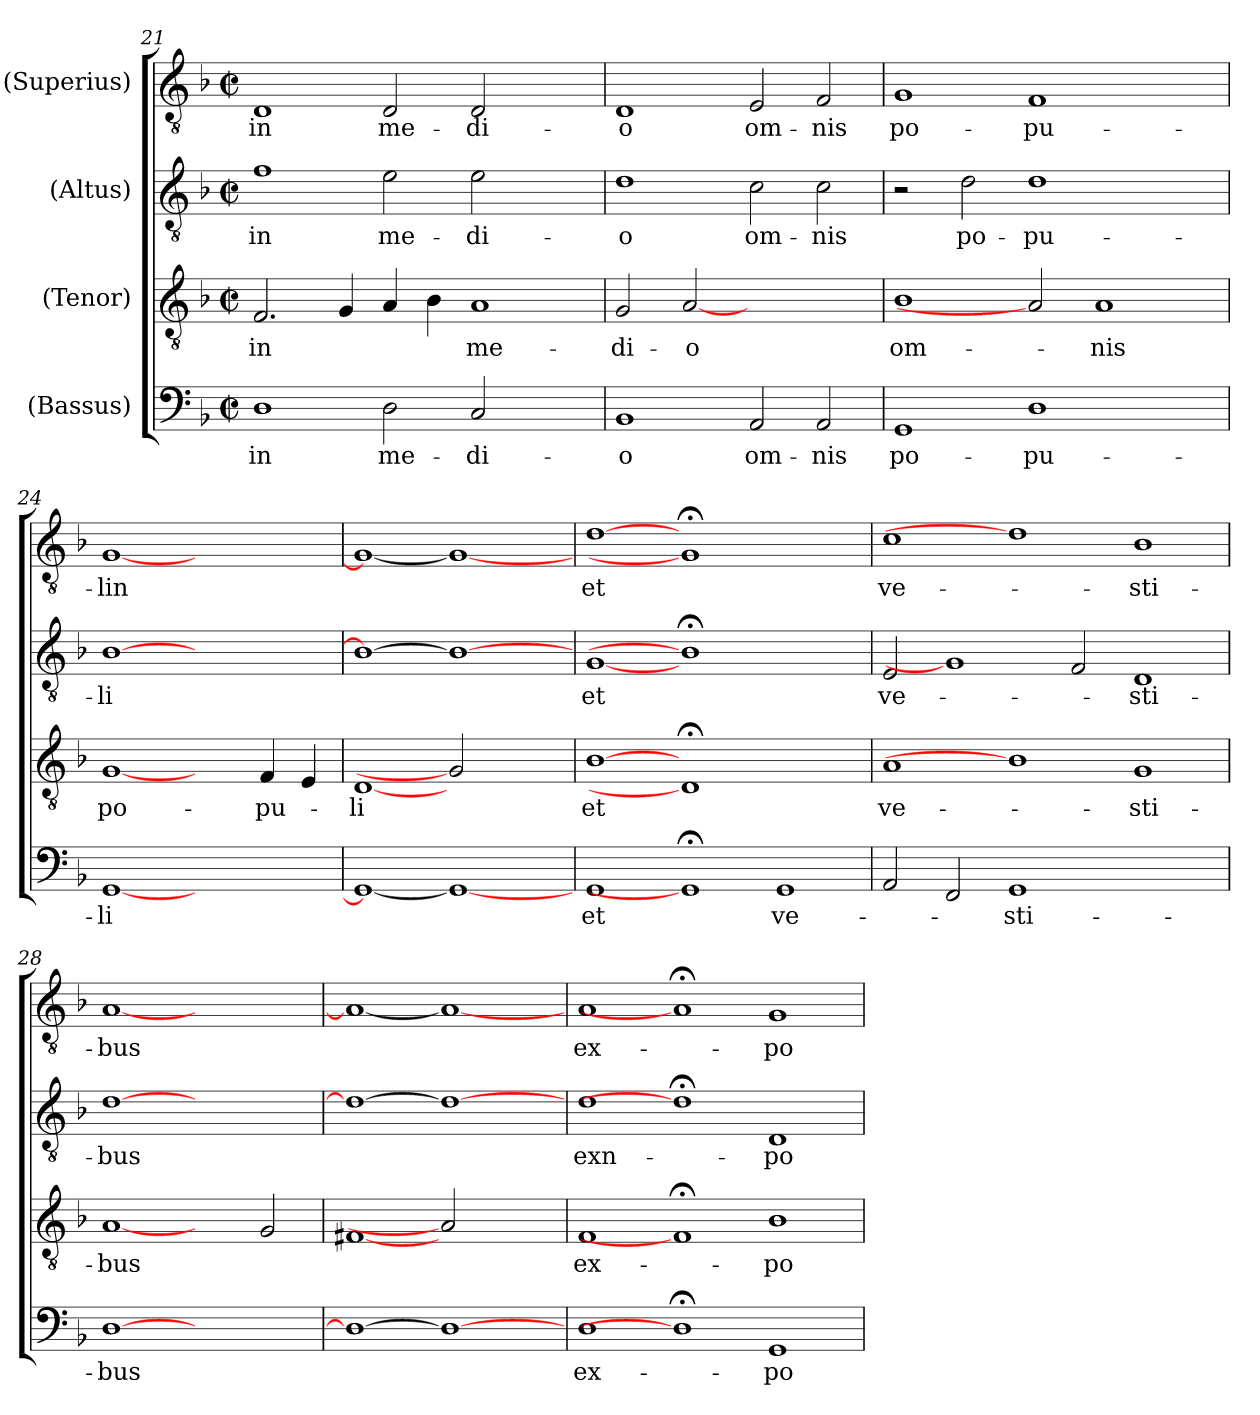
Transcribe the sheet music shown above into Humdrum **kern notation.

**kern	**text	**kern	**text	**kern	**text	**kern	**text
*part4	*part4	*part3	*part3	*part2	*part2	*part1	*part1
*staff4	*staff4	*staff3	*staff3	*staff2	*staff2	*staff1	*staff1
*I"(Bassus)	*	*I"(Tenor)	*	*I"(Altus)	*	*I"(Superius)	*
*clefF4	*	*clefGv2	*	*clefGv2	*	*clefGv2	*
*k[b-]	*	*k[b-]	*	*k[b-]	*	*k[b-]	*
*F:	*	*F:	*	*F:	*	*F:	*
*M2/2	*	*M2/2	*	*M2/2	*	*M2/2	*
*met(c|)	*	*met(c|)	*	*met(c|)	*	*met(c|)	*
=21	=21	=21	=21	=21	=21	=21	=21
!	!LO:LY:b:rj	!	!LO:LY:b	!	!LO:LY:b:rj	!	!LO:LY:b:rj
1D	in	2.F/	in	1f	in	1D	in
.	.	4G/	.	.	.	.	.
!	!LO:LY:b	!	!	!	!LO:LY:b	!	!LO:LY:b
2D\	me-	4A/	.	2e\	me-	2D/	me-
.	.	4B-\	.	.	.	.	.
!	!LO:LY:b	!	!LO:LY:b	!	!LO:LY:b	!	!LO:LY:b
2C/	-di-	1A	me-	2e\	-di-	2D/	-di-
2ryy	.	.	.	2ryy	.	2ryy	.
=22	=22	=22	=22	=22	=22	=22	=22
!	!LO:LY:b:rj	!	!LO:LY:b	!	!LO:LY:b:rj	!	!LO:LY:b:rj
1BB-	-o	2G/	-di-	1d	-o	1D	-o
!	!	!	!LO:LY:b:rj	!	!	!	!
.	.	[2A	-o	.	.	.	.
!	!LO:LY:b	!	!	!	!LO:LY:b	!	!LO:LY:b
2AA/	om-	1ryy	.	2c\	om-	2E/	om-
!	!LO:LY:b	!	!	!	!LO:LY:b	!	!LO:LY:b
2AA/	-nis	.	.	2c\	-nis	2F/	-nis
!!LO:LB:g=z
=23	=23	=23	=23	=23	=23	=23	=23
!	!LO:LY:b	!	!LO:LY:b	!	!	!	!LO:LY:b
1GG	po-	1B-	om-	2r	.	1G	po-
!	!	!	!	!	!LO:LY:b	!	!
.	.	.	.	2d\	po-	.	.
!	!LO:LY:b	!	!	!	!LO:LY:b	!	!LO:LY:b
1D	-pu-	2A]	.	1d	-pu-	1F	-pu-
!	!	!	!LO:LY:b	!	!	!	!
.	.	1A	-nis	.	.	.	.
2ryy	.	.	.	2ryy	.	2ryy	.
=24	=24	=24	=24	=24	=24	=24	=24
!	!LO:LY:b:rj	!	!LO:LY:b	!	!LO:LY:b:rj	!	!LO:LY:b:rj
[<1GG	-li	[1G	po-	[>1B-	-li	[<1G	-lin
1ryy	.	2ryy	.	1ryy	.	1ryy	.
!	!	!	!LO:LY:b	!	!	!	!
.	.	4F/	-pu-	.	.	.	.
.	.	4E/	.	.	.	.	.
=25	=25	=25	=25	=25	=25	=25	=25
!	!	!	!LO:LY:b:rj	!	!	!	!
1GG_	.	[1D	-li	1B-_	.	1G_	.
1GG_	.	2G]	.	1B-_	.	1G_	.
.	.	2ryy	.	.	.	.	.
=26	=26	=26	=26	=26	=26	=26	=26
!	!LO:LY:b	!	!LO:LY:b	!	!LO:LY:b	!	!LO:LY:b
1GG	et	[1B-	et	[1G	et	[1d	et
1GG;]	.	1D;]	.	1B-;<]	.	1G;]	.
!	!LO:LY:b	!	!	!	!	!	!
1GG	ve-	1ryy	.	1ryy	.	1ryy	.
=27	=27	=27	=27	=27	=27	=27	=27
!	!	!	!LO:LY:b	!	!LO:LY:b	!	!LO:LY:b
2AA/	.	1A	ve-	2E/	ve-	1c	ve-
2FF/	.	.	.	1G]	.	.	.
!	!LO:LY:b	!	!	!	!	!	!
1GG	-sti-	1B-]	.	.	.	1d]	.
.	.	.	.	2F/	.	.	.
!	!	!	!LO:LY:b	!	!LO:LY:b	!	!LO:LY:b
1ryy	.	1G	-sti-	1D	-sti-	1B-	-sti-
!!LO:PB:g=z
=28	=28	=28	=28	=28	=28	=28	=28
!	!LO:LY:b	!	!LO:LY:b	!	!LO:LY:b	!	!LO:LY:b
[>1D	-bus	[1A	-bus	[>1d	-bus	[<1A	-bus
1ryy	.	2ryy	.	1ryy	.	1ryy	.
.	.	2G/	.	.	.	.	.
=29	=29	=29	=29	=29	=29	=29	=29
1D_	.	[1F#X	.	1d_	.	1A_	.
1D_	.	2A]	.	1d_	.	1A_	.
.	.	2ryy	.	.	.	.	.
=30	=30	=30	=30	=30	=30	=30	=30
!	!LO:LY:b	!	!LO:LY:b	!	!LO:LY:b:rj	!	!LO:LY:b
1D	ex-	1F	ex-	1d	exn-	1A	ex-
1D;<]	.	1F#;]	.	1d;<]	.	1A;]	.
!	!LO:LY:b	!	!LO:LY:b	!	!LO:LY:b	!	!LO:LY:b
1GG	-po-	1B-	-po-	1D	-po-	1G	-po-
=	=	=	=	=	=	=	=
*-	*-	*-	*-	*-	*-	*-	*-
